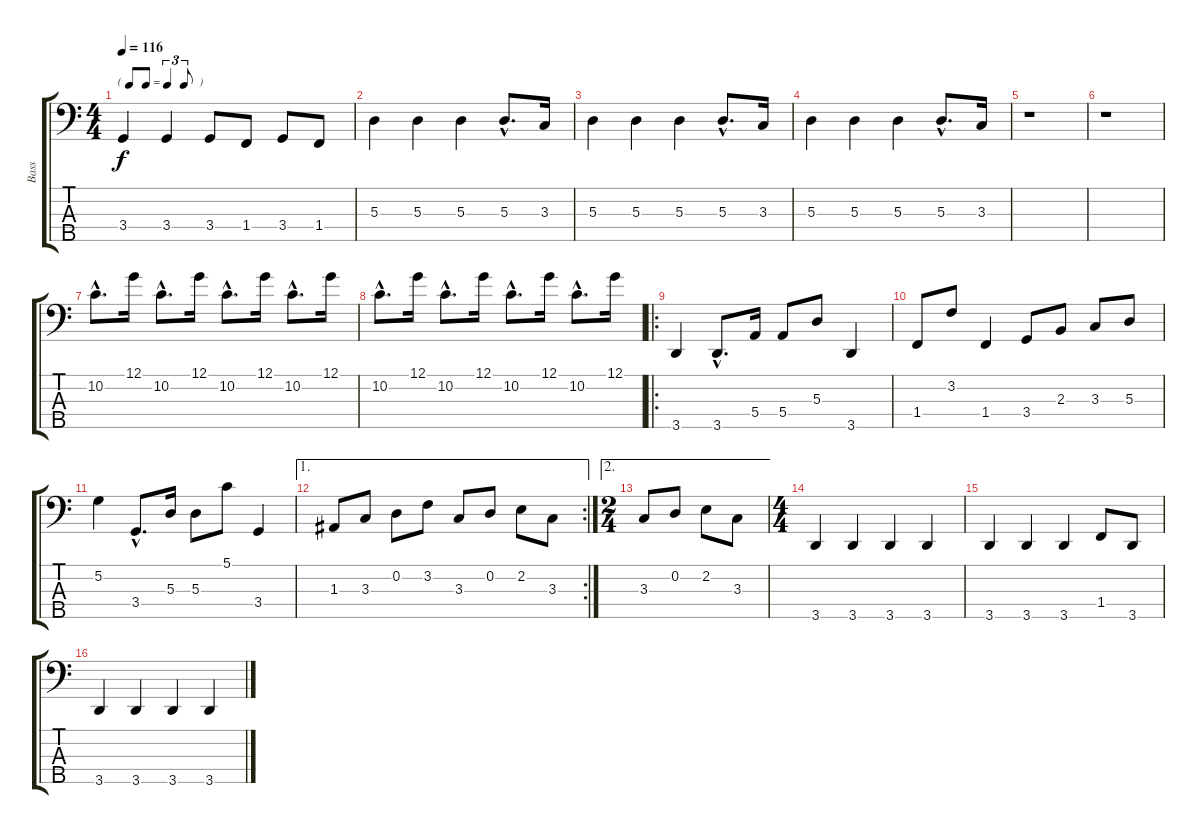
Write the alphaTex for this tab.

\track ("Bass" "Bass") {instrument electricbasspick}
\staff {score tabs}
\tuning (G2 D2 A1 E1 B0) {hide}
\ts (4 4)
\tf triplet8th
\tempo 116
\clef f4
\ks c
3.4.4{dy f} 3.4.4 3.4.8 1.4.8 3.4.8 1.4.8 |
5.3.4 5.3.4 5.3.4 5.3{hac}.8{d} 3.3.16 |
5.3.4 5.3.4 5.3.4 5.3{hac}.8{d} 3.3.16 |
5.3.4 5.3.4 5.3.4 5.3{hac}.8{d} 3.3.16 |
r.1 |
r.1 |
10.2{hac}.8{d} 12.1.16 10.2{hac}.8{d} 12.1.16 10.2{hac}.8{d} 12.1.16 10.2{hac}.8{d} 12.1.16 |
10.2{hac}.8{d} 12.1.16 10.2{hac}.8{d} 12.1.16 10.2{hac}.8{d} 12.1.16 10.2{hac}.8{d} 12.1.16 |
\ro
3.5.4 3.5{hac}.8{d} 5.4.16 5.4.8 5.3.8 3.5.4 |
1.4.8 3.2.8 1.4.4 3.4.8 2.3.8 3.3.8 5.3.8 |
5.2.4 3.4{hac}.8{d} 5.3.16 5.3.8 5.1.8 3.4.4 |
\ae 1
\rc 2
1.3.8 3.3.8 0.2.8 3.2.8 3.3.8 0.2.8 2.2.8 3.3.8 |
\ae 2
\ts (2 4)
3.3.8 0.2.8 2.2.8 3.3.8 |
\ts (4 4)
3.5.4 3.5.4 3.5.4 3.5.4 |
3.5.4 3.5.4 3.5.4 1.4.8 3.5.8 |
3.5.4 3.5.4 3.5.4 3.5.4
